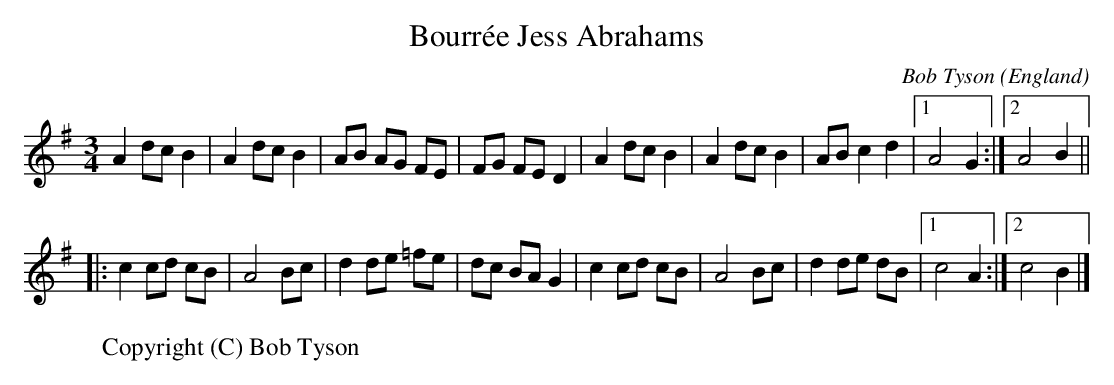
X:1
T:Bourr\'ee Jess Abrahams
O:England
M:3/4
C:Bob Tyson
K:G
A2dcB2| A2dcB2| AB AG FE| FG FE D2|\
A2dcB2| A2dcB2| ABc2d2|1 A4G2:|2 A4B2||
|: c2cd cB| A4Bc| d2de =fe| dc BA G2|\
c2 cd cB| A4 Bc| d2 de dB|1 c4 A2 :|2 c4 B2|]
W:Copyright (C) Bob Tyson
